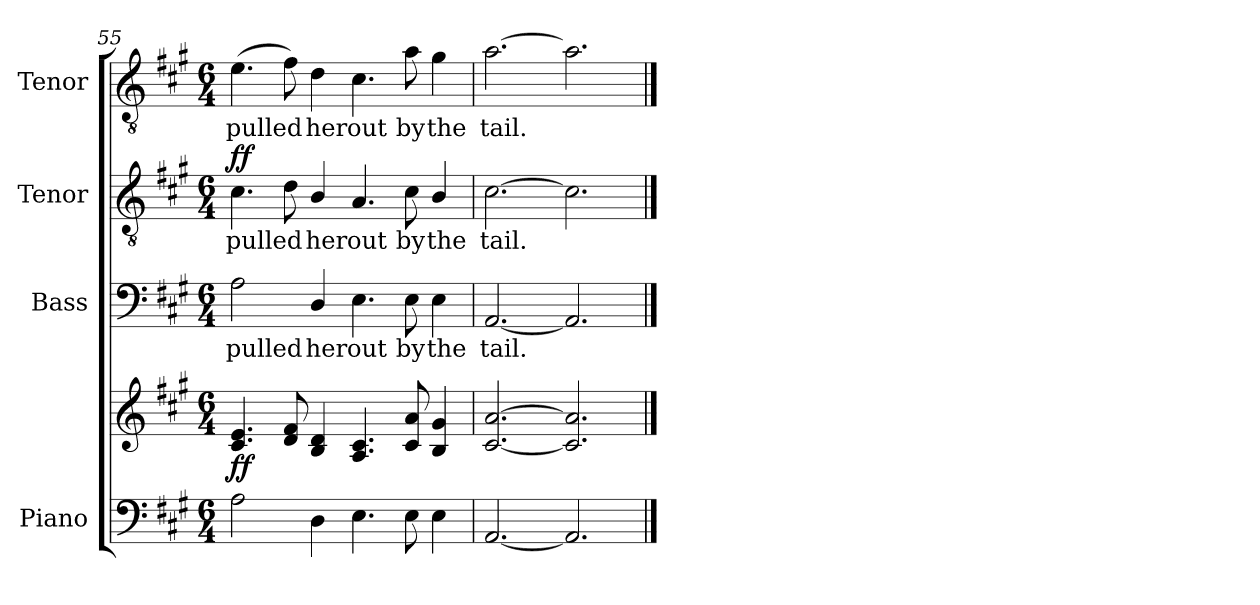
**kern	**kern	**dynam	**kern	**text	**kern	**text	**dynam	**kern	**text
*part4	*part4	*part4	*part3	*part3	*part2	*part2	*part2	*part1	*part1
*staff5	*staff4	*staff4/5	*staff3	*staff3	*staff2	*staff2	*staff2	*staff1	*staff1
*I"Piano	*	*	*I"Bass	*	*I"Tenor	*	*	*I"Tenor	*
*I'Pno.	*	*	*I'B.	*	*I'T.	*	*	*I'T.	*
*clefF4	*clefG2	*	*clefF4	*	*clefGv2	*	*	*clefGv2	*
*	*	*	*	*	*ITrd7c12	*	*	*ITrd7c12	*
*k[f#c#g#]	*k[f#c#g#]	*	*k[f#c#g#]	*	*k[f#c#g#]	*	*	*k[f#c#g#]	*
*A:	*A:	*	*A:	*	*A:	*	*	*A:	*
*M6/4	*M6/4	*	*M6/4	*	*M6/4	*	*	*M6/4	*
=55	=55	=55	=55	=55	=55	=55	=55	=55	=55
!	!	!	!	!LO:LY:b:color=#000000	!	!	!	!	!
!	!	!	!	!	!	!LO:LY:b:color=#000000	!	!	!
!	!	!	!	!	!	!	!	!	!LO:LY:b:color=#000000
2Ai\	4.c#i/ 4.ei	ff	2Ai\	pulled	4.C#i\	pulled	ff	(4.Ei\	pulled
.	8di/ 8f#i	.	.	.	8Di\	.	.	8F#i\)	.
!	!	!	!	!LO:LY:b:color=#000000	!	!	!	!	!
!	!	!	!	!	!	!LO:LY:b:color=#000000	!	!	!
!	!	!	!	!	!	!	!	!	!LO:LY:b:color=#000000
4Di\	4Bi/ 4di	.	4Di/	her	4BBi/	her	.	4Di\	her
!	!	!	!	!LO:LY:b:color=#000000	!	!	!	!	!
!	!	!	!	!	!	!LO:LY:b:color=#000000	!	!	!
!	!	!	!	!	!	!	!	!	!LO:LY:b:color=#000000
4.Ei\	4.Ai/ 4.c#i	.	4.Ei\	out	4.AAi/	out	.	4.C#i\	out
!	!	!	!	!LO:LY:b:color=#000000	!	!	!	!	!
!	!	!	!	!	!	!LO:LY:b:color=#000000	!	!	!
!	!	!	!	!	!	!	!	!	!LO:LY:b:color=#000000
8Ei\	8c#i/ 8ai	.	8Ei\	by	8C#i\	by	.	8Ai\	by
!	!	!	!	!LO:LY:b:color=#000000	!	!	!	!	!
!	!	!	!	!	!	!LO:LY:b:color=#000000	!	!	!
!	!	!	!	!	!	!	!	!	!LO:LY:b:color=#000000
4Ei\	4Bi/ 4g#i	.	4Ei\	the	4BBi/	the	.	4G#i\	the
=56	=56	=56	=56	=56	=56	=56	=56	=56	=56
!	!	!	!	!LO:LY:b:color=#000000	!	!	!	!	!
!	!	!	!	!	!	!LO:LY:b:color=#000000	!	!	!
!	!	!	!	!	!	!	!	!	!LO:LY:b:color=#000000
[2.AAi/	[2.c#i/ [2.ai	.	[2.AAi/	tail.	[2.C#i\	tail.	.	[2.Ai\	tail.
2.AAi/]	2.c#i/] 2.ai]	.	2.AAi/]	.	2.C#i\]	.	.	2.Ai\]	.
==	==	==	==	==	==	==	==	==	==
*-	*-	*-	*-	*-	*-	*-	*-	*-	*-
